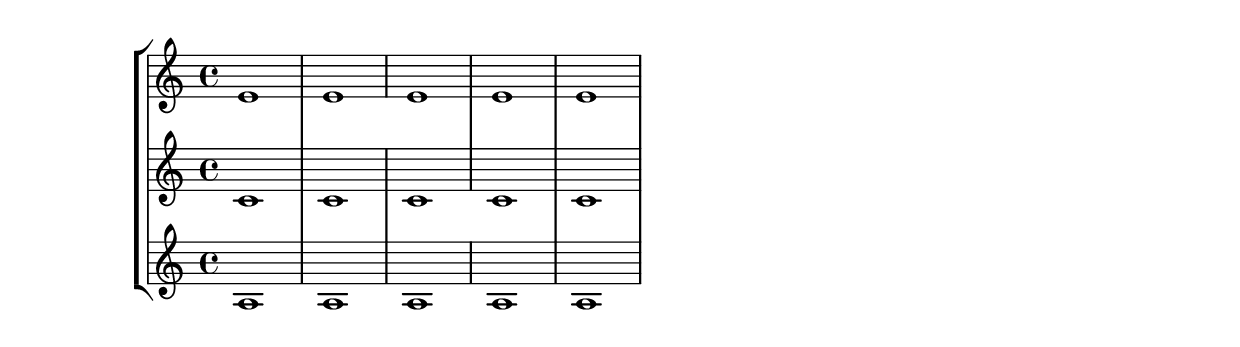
%% DO NOT EDIT this file manually; it is automatically
%% generated from LSR http://lsr.dsi.unimi.it
%% Make any changes in LSR itself, or in Documentation/snippets/new/ ,
%% and then run scripts/auxiliar/makelsr.py
%%
%% This file is in the public domain.
\version "2.14.2"

\header {
  lsrtags = "rhythms, tweaks-and-overrides"

  texidoc = "
By default, bar lines in StaffGroup, PianoStaff, or GrandStaff groups
are connected between the staves.  This behaviour can be overridden on
a staff-by-staff basis.

"
  doctitle = "Removing connecting bar lines on StaffGroup PianoStaff or GrandStaff"
} % begin verbatim


\relative c' {
  \new StaffGroup <<
    \new Staff {
      e1 | e
      \once \override Staff.BarLine #'allow-span-bar = ##f
      e1 | e | e
    }
    \new Staff {
      c1 | c | c
      \once \override Staff.BarLine #'allow-span-bar = ##f
      c1 | c
    }
    \new Staff {
      a1 | a | a | a | a
    }
  >>
}
